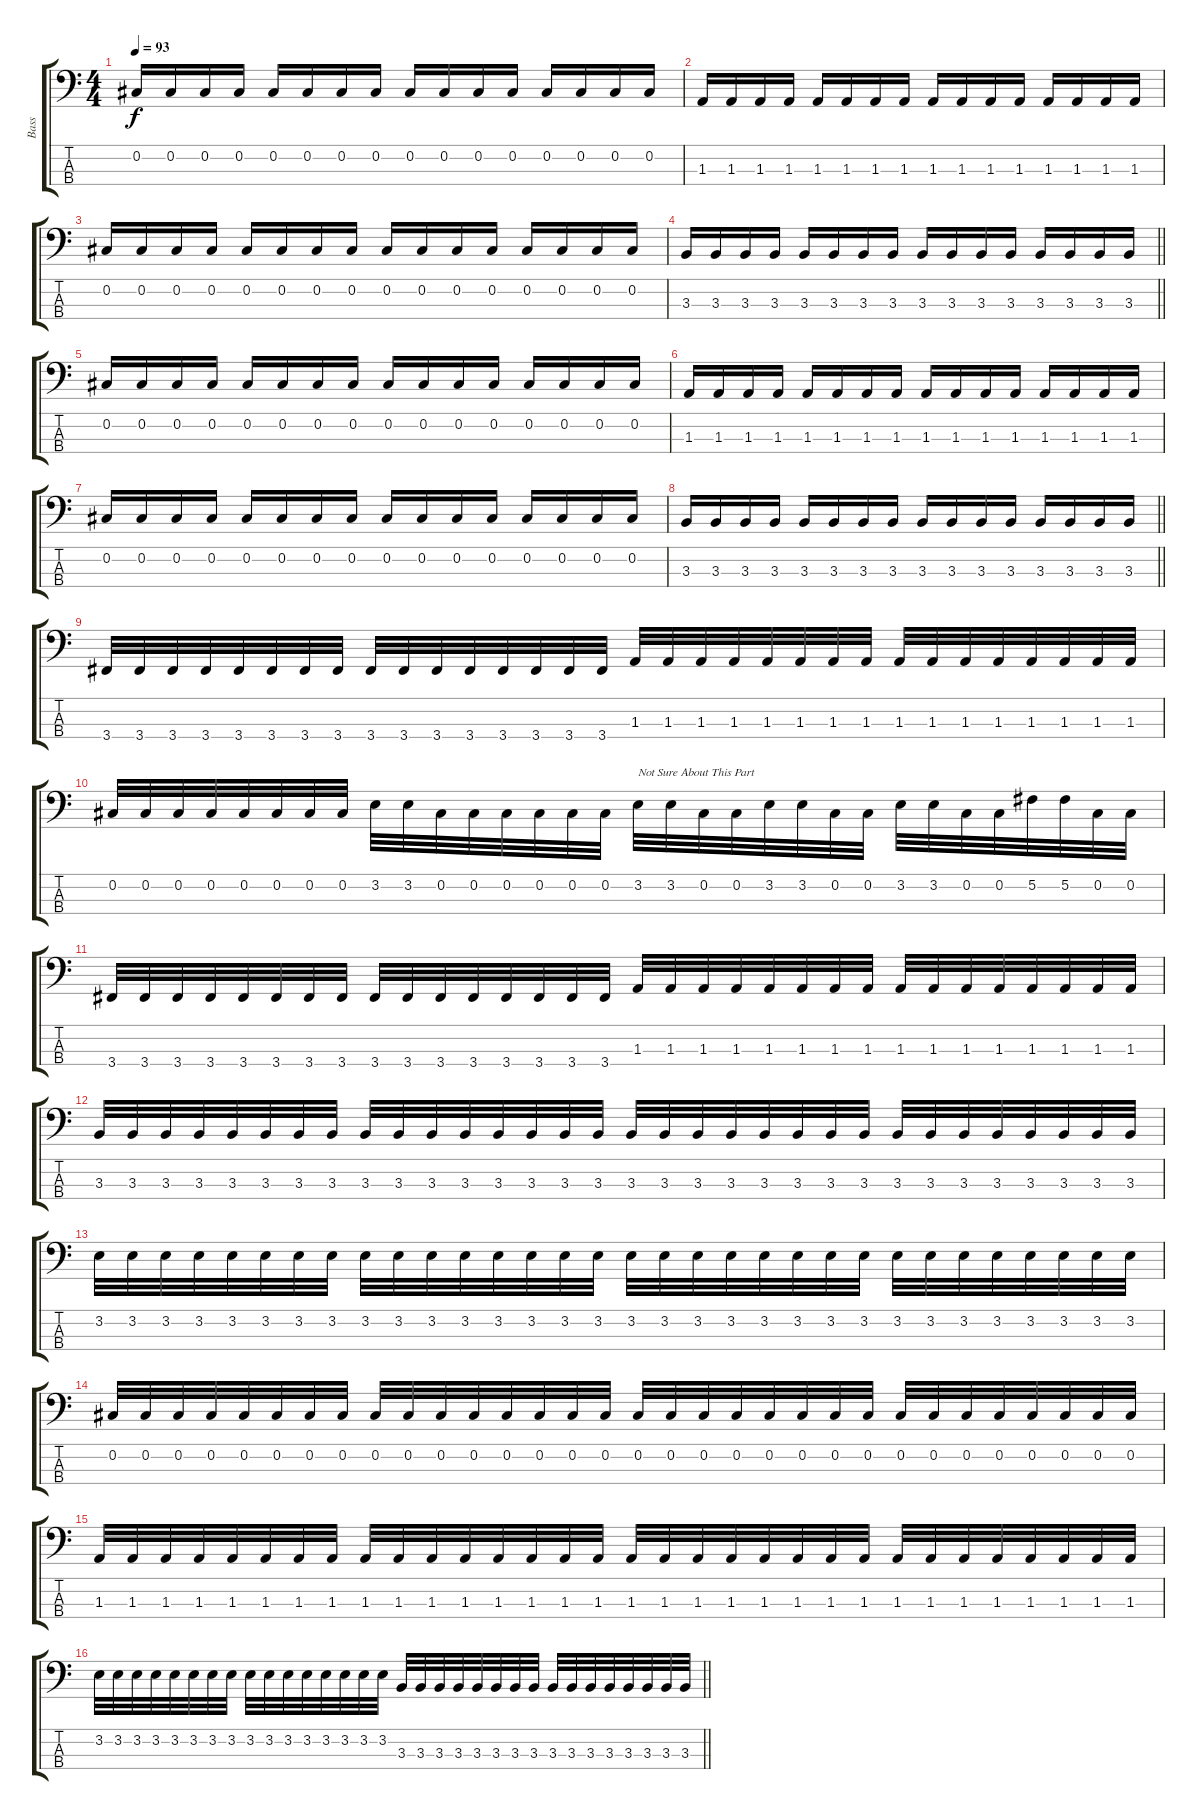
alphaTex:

\track ("Bass" "Bass") {instrument electricbassfinger}
\staff {score tabs}
\tuning (Gb2 Db2 Ab1 Eb1) {hide}
\ts (4 4)
\tempo 93
\clef f4
\ks c
0.2.16{dy f} 0.2.16 0.2.16 0.2.16 0.2.16 0.2.16 0.2.16 0.2.16 0.2.16 0.2.16 0.2.16 0.2.16 0.2.16 0.2.16 0.2.16 0.2.16 |
1.3.16 1.3.16 1.3.16 1.3.16 1.3.16 1.3.16 1.3.16 1.3.16 1.3.16 1.3.16 1.3.16 1.3.16 1.3.16 1.3.16 1.3.16 1.3.16 |
0.2.16 0.2.16 0.2.16 0.2.16 0.2.16 0.2.16 0.2.16 0.2.16 0.2.16 0.2.16 0.2.16 0.2.16 0.2.16 0.2.16 0.2.16 0.2.16 |
\barLineRight lightlight
3.3.16 3.3.16 3.3.16 3.3.16 3.3.16 3.3.16 3.3.16 3.3.16 3.3.16 3.3.16 3.3.16 3.3.16 3.3.16 3.3.16 3.3.16 3.3.16 |
0.2.16 0.2.16 0.2.16 0.2.16 0.2.16 0.2.16 0.2.16 0.2.16 0.2.16 0.2.16 0.2.16 0.2.16 0.2.16 0.2.16 0.2.16 0.2.16 |
1.3.16 1.3.16 1.3.16 1.3.16 1.3.16 1.3.16 1.3.16 1.3.16 1.3.16 1.3.16 1.3.16 1.3.16 1.3.16 1.3.16 1.3.16 1.3.16 |
0.2.16 0.2.16 0.2.16 0.2.16 0.2.16 0.2.16 0.2.16 0.2.16 0.2.16 0.2.16 0.2.16 0.2.16 0.2.16 0.2.16 0.2.16 0.2.16 |
\barLineRight lightlight
3.3.16 3.3.16 3.3.16 3.3.16 3.3.16 3.3.16 3.3.16 3.3.16 3.3.16 3.3.16 3.3.16 3.3.16 3.3.16 3.3.16 3.3.16 3.3.16 |
3.4.32 3.4.32 3.4.32 3.4.32 3.4.32 3.4.32 3.4.32 3.4.32 3.4.32 3.4.32 3.4.32 3.4.32 3.4.32 3.4.32 3.4.32 3.4.32 1.3.32 1.3.32 1.3.32 1.3.32 1.3.32 1.3.32 1.3.32 1.3.32 1.3.32 1.3.32 1.3.32 1.3.32 1.3.32 1.3.32 1.3.32 1.3.32 |
0.2.32 0.2.32 0.2.32 0.2.32 0.2.32 0.2.32 0.2.32 0.2.32 3.2.32 3.2.32 0.2.32 0.2.32 0.2.32 0.2.32 0.2.32 0.2.32 3.2.32{txt "Not Sure About This Part"} 3.2.32 0.2.32 0.2.32 3.2.32 3.2.32 0.2.32 0.2.32 3.2.32 3.2.32 0.2.32 0.2.32 5.2.32 5.2.32 0.2.32 0.2.32 |
3.4.32 3.4.32 3.4.32 3.4.32 3.4.32 3.4.32 3.4.32 3.4.32 3.4.32 3.4.32 3.4.32 3.4.32 3.4.32 3.4.32 3.4.32 3.4.32 1.3.32 1.3.32 1.3.32 1.3.32 1.3.32 1.3.32 1.3.32 1.3.32 1.3.32 1.3.32 1.3.32 1.3.32 1.3.32 1.3.32 1.3.32 1.3.32 |
3.3.32 3.3.32 3.3.32 3.3.32 3.3.32 3.3.32 3.3.32 3.3.32 3.3.32 3.3.32 3.3.32 3.3.32 3.3.32 3.3.32 3.3.32 3.3.32 3.3.32 3.3.32 3.3.32 3.3.32 3.3.32 3.3.32 3.3.32 3.3.32 3.3.32 3.3.32 3.3.32 3.3.32 3.3.32 3.3.32 3.3.32 3.3.32 |
3.2.32 3.2.32 3.2.32 3.2.32 3.2.32 3.2.32 3.2.32 3.2.32 3.2.32 3.2.32 3.2.32 3.2.32 3.2.32 3.2.32 3.2.32 3.2.32 3.2.32 3.2.32 3.2.32 3.2.32 3.2.32 3.2.32 3.2.32 3.2.32 3.2.32 3.2.32 3.2.32 3.2.32 3.2.32 3.2.32 3.2.32 3.2.32 |
0.2.32 0.2.32 0.2.32 0.2.32 0.2.32 0.2.32 0.2.32 0.2.32 0.2.32 0.2.32 0.2.32 0.2.32 0.2.32 0.2.32 0.2.32 0.2.32 0.2.32 0.2.32 0.2.32 0.2.32 0.2.32 0.2.32 0.2.32 0.2.32 0.2.32 0.2.32 0.2.32 0.2.32 0.2.32 0.2.32 0.2.32 0.2.32 |
1.3.32 1.3.32 1.3.32 1.3.32 1.3.32 1.3.32 1.3.32 1.3.32 1.3.32 1.3.32 1.3.32 1.3.32 1.3.32 1.3.32 1.3.32 1.3.32 1.3.32 1.3.32 1.3.32 1.3.32 1.3.32 1.3.32 1.3.32 1.3.32 1.3.32 1.3.32 1.3.32 1.3.32 1.3.32 1.3.32 1.3.32 1.3.32 |
\barLineRight lightlight
3.2.32 3.2.32 3.2.32 3.2.32 3.2.32 3.2.32 3.2.32 3.2.32 3.2.32 3.2.32 3.2.32 3.2.32 3.2.32 3.2.32 3.2.32 3.2.32 3.3.32 3.3.32 3.3.32 3.3.32 3.3.32 3.3.32 3.3.32 3.3.32 3.3.32 3.3.32 3.3.32 3.3.32 3.3.32 3.3.32 3.3.32 3.3.32
